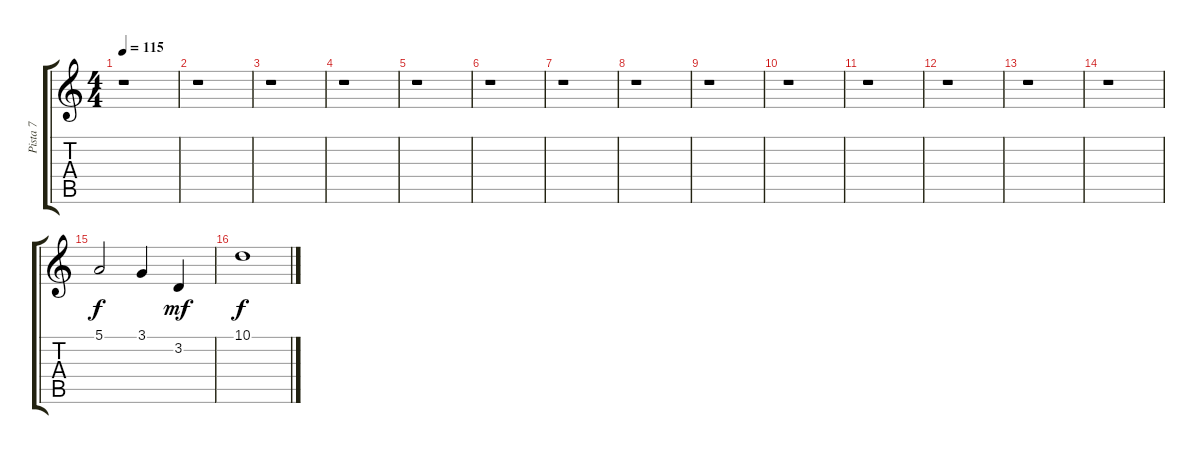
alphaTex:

\track ("Pista 7" "Pista 7") {instrument frenchhorn}
\staff {score tabs}
\tuning (E4 B3 G3 D3 A2 E2) {hide}
\ts (4 4)
\tempo 115
\clef g2
\ks c
r.1{dy mf} |
r.1 |
r.1 |
r.1 |
r.1 |
r.1 |
r.1 |
r.1 |
r.1 |
r.1 |
r.1 |
r.1 |
r.1 |
r.1 |
5.1.2{dy f} 3.1.4 3.2.4{dy mf} |
10.1.1{dy f}
